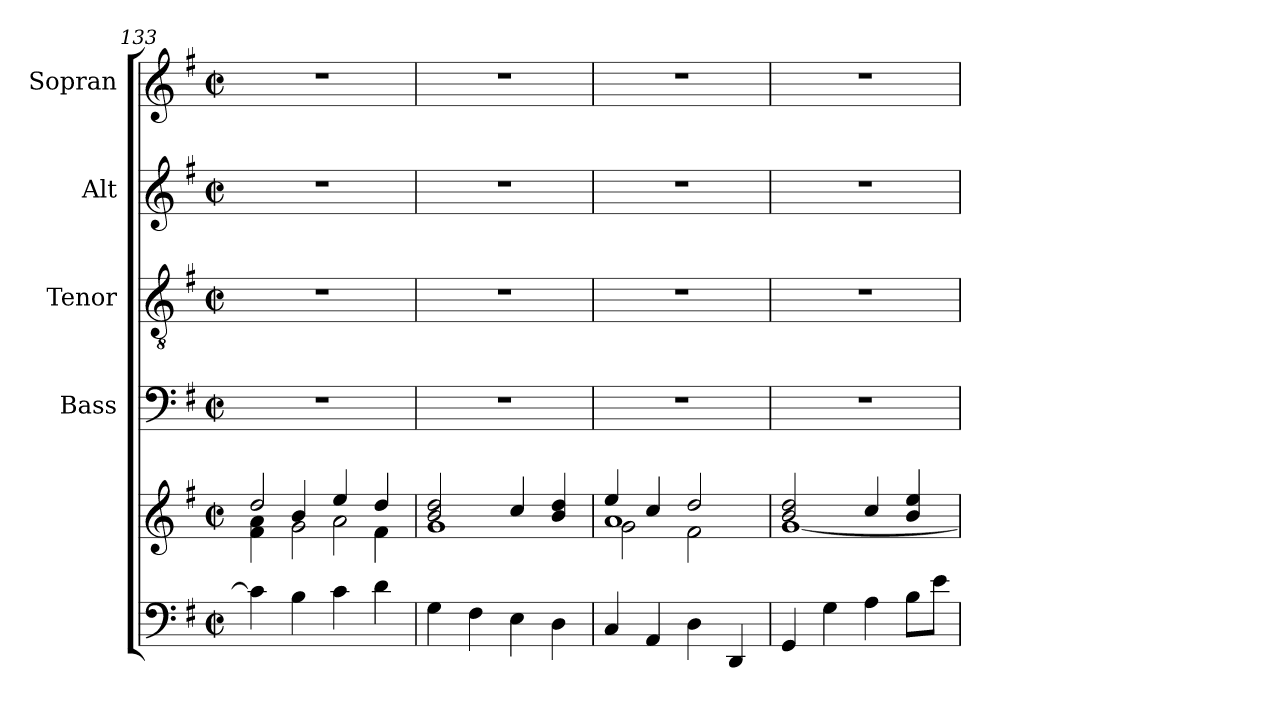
**kern	**kern	**kern	**kern	**kern	**kern
*part5	*part5	*part4	*part3	*part2	*part1
*staff6	*staff5	*staff4	*staff3	*staff2	*staff1
*	*	*I"Bass	*I"Tenor	*I"Alt	*I"Sopran
*	*	*I'B.	*I'T.	*I'A.	*I'S.
*clefF4	*clefG2	*clefF4	*clefGv2	*clefG2	*clefG2
*k[f#]	*k[f#]	*k[f#]	*k[f#]	*k[f#]	*k[f#]
*G:	*G:	*G:	*G:	*G:	*G:
*M2/2	*M2/2	*M2/2	*M2/2	*M2/2	*M2/2
*met(c|)	*met(c|)	*met(c|)	*met(c|)	*met(c|)	*met(c|)
=133	=133	=133	=133	=133	=133
*	*^	*	*	*	*
*	*	*^	*	*	*	*
4c\]	2dd/	4f#\ 4a\	4b\yy	1r	1r	1r	1r
4B\	.	2g\	4b/	.	.	.	.
4c\	4ee/	.	2a\	.	.	.	.
4d\	4dd/	4f#\	.	.	.	.	.
*	*	*v	*v	*	*	*	*
=134	=134	=134	=134	=134	=134	=134
4G\	2b/ 2dd/	1g	1r	1r	1r	1r
4F#\	.	.	.	.	.	.
4E\	4cc/	.	.	.	.	.
4D\	4b/ 4dd/	.	.	.	.	.
=135	=135	=135	=135	=135	=135	=135
*	*	*^	*	*	*	*
4C/	4ee/	1a	2g\	1r	1r	1r	1r
4AA/	4cc/	.	.	.	.	.	.
4D\	2dd/	.	2f#\	.	.	.	.
4DD/	.	.	.	.	.	.	.
*	*	*v	*v	*	*	*	*
=136	=136	=136	=136	=136	=136	=136
4GG/	2b/ 2dd/	[<1g	1r	1r	1r	1r
4G\	.	.	.	.	.	.
4A\	4cc/	.	.	.	.	.
8B\L	4b/ 4ee/	.	.	.	.	.
8e\J	.	.	.	.	.	.
*	*v	*v	*	*	*	*
=	=	=	=	=	=
*-	*-	*-	*-	*-	*-
